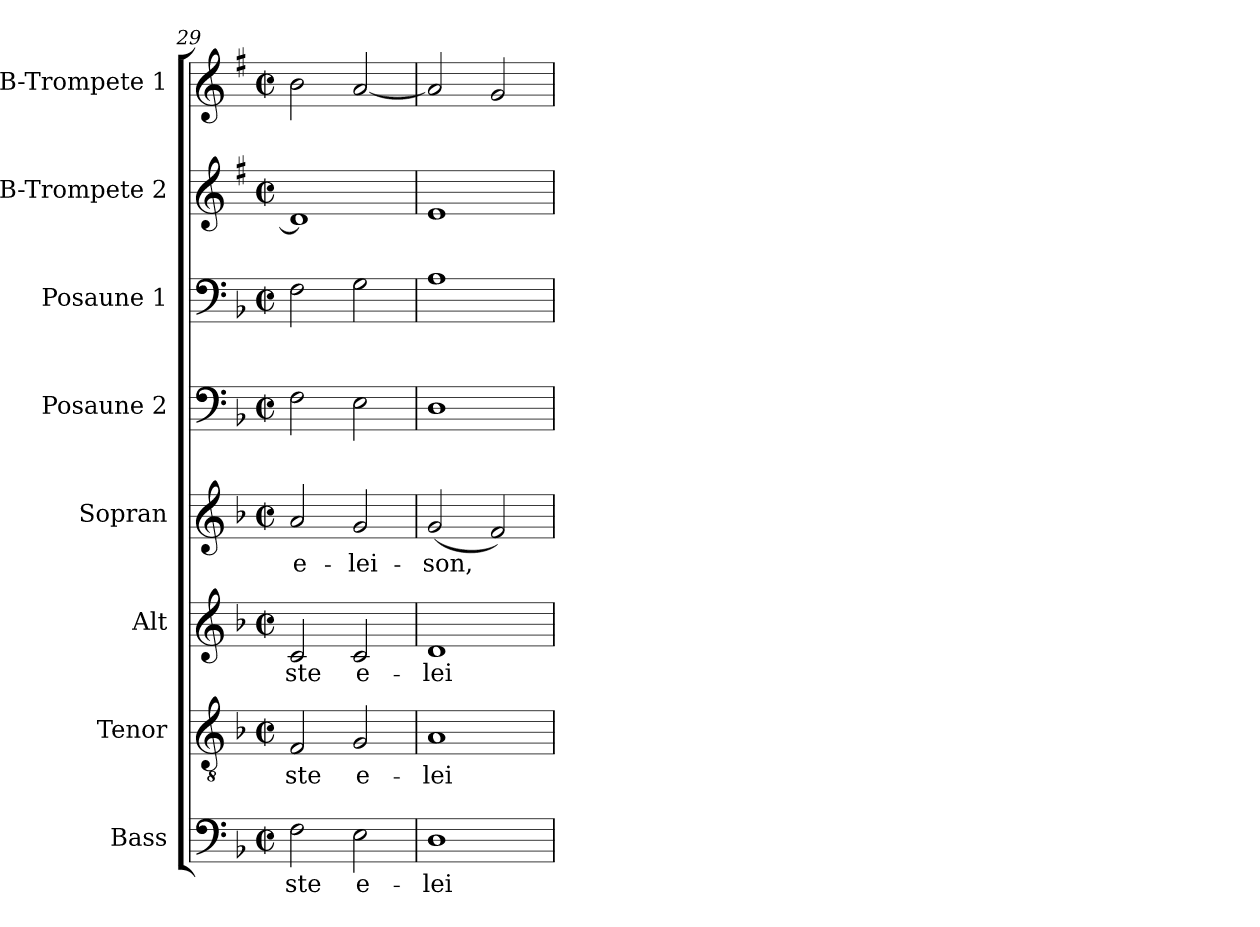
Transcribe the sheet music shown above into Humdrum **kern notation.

**kern	**text	**kern	**text	**kern	**text	**kern	**text	**kern	**kern	**kern	**kern
*part8	*part8	*part7	*part7	*part6	*part6	*part5	*part5	*part4	*part3	*part2	*part1
*staff8	*staff8	*staff7	*staff7	*staff6	*staff6	*staff5	*staff5	*staff4	*staff3	*staff2	*staff1
*I"Bass	*	*I"Tenor	*	*I"Alt	*	*I"Sopran	*	*I"Posaune 2	*I"Posaune 1	*I"B-Trompete 2	*I"B-Trompete 1
*I'B.	*	*I'T.	*	*I'A.	*	*I'S.	*	*I'Pos. 2	*I'Pos. 1	*I'B Trp. 2	*I'B Trp. 1
*clefF4	*	*clefGv2	*	*clefG2	*	*clefG2	*	*clefF4	*clefF4	*clefG2	*clefG2
*	*	*	*	*	*	*	*	*	*	*ITrd1c2	*ITrd1c2
*k[b-]	*	*k[b-]	*	*k[b-]	*	*k[b-]	*	*k[b-]	*k[b-]	*k[b-]	*k[b-]
*F:	*	*F:	*	*F:	*	*F:	*	*F:	*F:	*F:	*F:
*M2/2	*	*M2/2	*	*M2/2	*	*M2/2	*	*M2/2	*M2/2	*M2/2	*M2/2
*met(c|)	*	*met(c|)	*	*met(c|)	*	*met(c|)	*	*met(c|)	*met(c|)	*met(c|)	*met(c|)
=29	=29	=29	=29	=29	=29	=29	=29	=29	=29	=29	=29
!	!LO:LY:b	!	!LO:LY:b	!	!LO:LY:b	!	!LO:LY:b	!	!	!	!
2F\	-ste	2F/	-ste	2c/	-ste	2a/	e-	2F\	2F\	1c]	2a\
!	!LO:LY:b	!	!LO:LY:b	!	!LO:LY:b	!	!LO:LY:b	!	!	!	!
2E\	e-	2G/	e-	2c/	e-	2g/	-lei-	2E\	2G\	.	[2g/
!!LO:PB:g=z
=30	=30	=30	=30	=30	=30	=30	=30	=30	=30	=30	=30
!	!LO:LY:b	!	!LO:LY:b	!	!LO:LY:b	!	!LO:LY:b	!	!	!	!
1D	-lei-	1A	-lei-	1d	-lei-	(<2g/	-son,	1D	1A	1d	2g/]
.	.	.	.	.	.	2f/)	.	.	.	.	2f/
=	=	=	=	=	=	=	=	=	=	=	=
*-	*-	*-	*-	*-	*-	*-	*-	*-	*-	*-	*-
